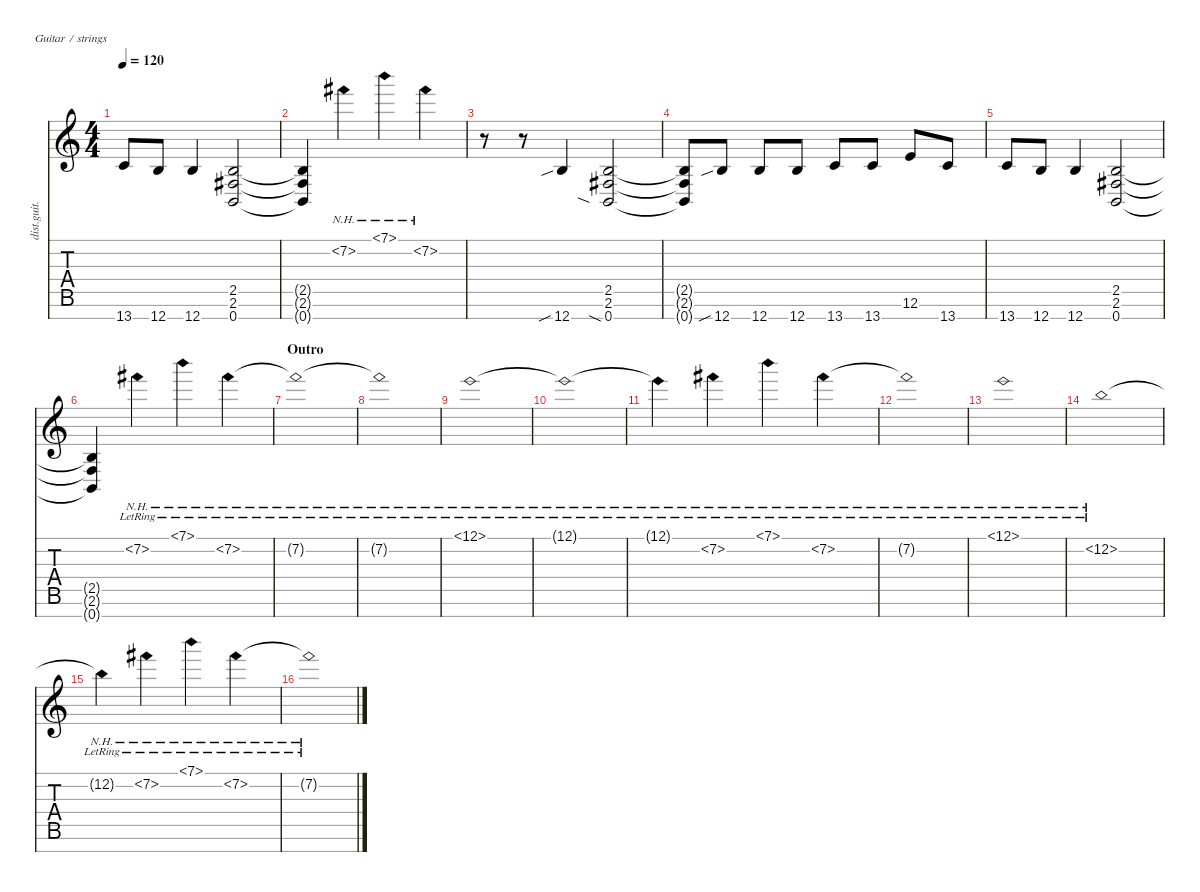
\defaultSystemsLayout 4
\hideDynamics
\bracketExtendMode nobrackets
\track ("Distortion Guitar - Zoli" "dist.guit.") {instrument distortionguitar}
\staff {score tabs}
\tuning (E4 B3 G3 D3 A2 E2 B1)
\ts (4 4)
\tempo 120
\clef g2
\ks c
13.7.8{dy ff beam Up} 12.7.8{beam Up} 12.7.4{beam Up} (0.7 2.6{acc #} 2.5).2{beam Up} |
(0.7{t} 2.6{t acc #} 2.5{t}).4{beam Up} 7.2{nh acc #}.4{beam Down} 7.1{nh}.4{beam Down} 7.2{nh acc #}.4{beam Down} |
r.8{beam Down} r.8{beam Down} 12.7{sib}.4{beam Up} (0.7{sia} 2.6{acc #} 2.5).2{beam Up} |
(0.7{t} 2.5{t} 2.6{t acc #}).8{beam Up} 12.7{sib}.8{beam Up} 12.7.8{beam Up} 12.7.8{beam Up} 13.7.8{beam Up} 13.7.8{beam Up} 12.6.8{beam Up} 13.7.8{beam Up} |
13.7.8{beam Up} 12.7.8{beam Up} 12.7.4{beam Up} (0.7 2.6{acc #} 2.5).2{beam Up} |
(0.7{t} 2.5{t} 2.6{t acc #}).4{beam Up} 7.2{nh lr acc #}.4{beam Down} 7.1{nh lr}.4{beam Down} 7.2{nh lr acc #}.4{beam Down} |
\section ("" "Outro")
7.2{nh lr t acc #}.1{beam Down} |
7.2{nh lr t acc #}.1{beam Down} |
12.1{nh lr}.1{beam Down} |
12.1{nh lr t}.1{beam Down} |
12.1{nh lr t}.4{dy mf beam Down} 7.2{nh lr acc #}.4{dy ff beam Down} 7.1{nh lr}.4{beam Down} 7.2{nh lr acc #}.4{beam Down} |
7.2{nh lr t acc #}.1{beam Down} |
12.1{nh lr}.1{beam Down} |
12.2{nh lr}.1{beam Down} |
12.2{nh lr t}.4{dy mf beam Down} 7.2{nh lr acc #}.4{dy ff beam Down} 7.1{nh lr}.4{beam Down} 7.2{nh lr acc #}.4{beam Down} |
7.2{nh lr t acc #}.1{beam Down}
